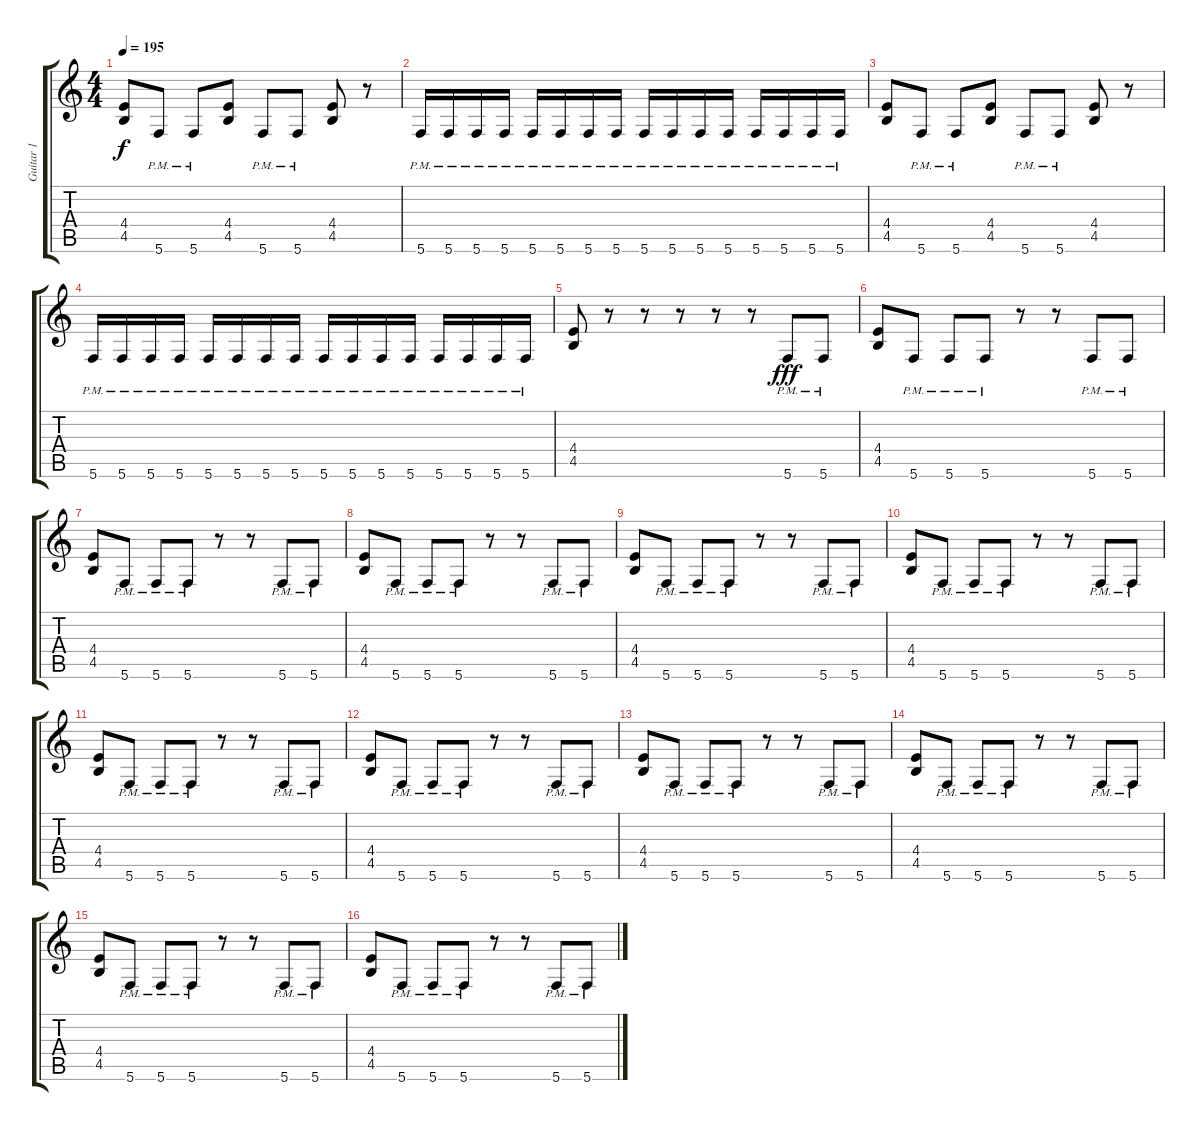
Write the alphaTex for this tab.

\track ("Guitar 1" "Guitar 1") {instrument distortionguitar}
\staff {score tabs}
\tuning (D4 A3 F3 C3 G2 C2) {hide}
\ts (4 4)
\tempo 195
\clef g2
\ks c
(4.4 4.5).8{dy f} 5.6{pm}.8 5.6{pm}.8 (4.4 4.5).8 5.6{pm}.8 5.6{pm}.8 (4.4 4.5).8 r.8 |
5.6{pm}.16 5.6{pm}.16 5.6{pm}.16 5.6{pm}.16 5.6{pm}.16 5.6{pm}.16 5.6{pm}.16 5.6{pm}.16 5.6{pm}.16 5.6{pm}.16 5.6{pm}.16 5.6{pm}.16 5.6{pm}.16 5.6{pm}.16 5.6{pm}.16 5.6{pm}.16 |
(4.4 4.5).8 5.6{pm}.8 5.6{pm}.8 (4.4 4.5).8 5.6{pm}.8 5.6{pm}.8 (4.4 4.5).8 r.8 |
5.6{pm}.16 5.6{pm}.16 5.6{pm}.16 5.6{pm}.16 5.6{pm}.16 5.6{pm}.16 5.6{pm}.16 5.6{pm}.16 5.6{pm}.16 5.6{pm}.16 5.6{pm}.16 5.6{pm}.16 5.6{pm}.16 5.6{pm}.16 5.6{pm}.16 5.6{pm}.16 |
(4.4 4.5).8 r.8 r.8 r.8 r.8 r.8 5.6{pm}.8{dy fff} 5.6{pm}.8 |
(4.4 4.5).8 5.6{pm}.8 5.6{pm}.8 5.6{pm}.8 r.8 r.8 5.6{pm}.8 5.6{pm}.8 |
(4.4 4.5).8 5.6{pm}.8 5.6{pm}.8 5.6{pm}.8 r.8 r.8 5.6{pm}.8 5.6{pm}.8 |
(4.4 4.5).8 5.6{pm}.8 5.6{pm}.8 5.6{pm}.8 r.8 r.8 5.6{pm}.8 5.6{pm}.8 |
(4.4 4.5).8 5.6{pm}.8 5.6{pm}.8 5.6{pm}.8 r.8 r.8 5.6{pm}.8 5.6{pm}.8 |
(4.4 4.5).8 5.6{pm}.8 5.6{pm}.8 5.6{pm}.8 r.8 r.8 5.6{pm}.8 5.6{pm}.8 |
(4.4 4.5).8 5.6{pm}.8 5.6{pm}.8 5.6{pm}.8 r.8 r.8 5.6{pm}.8 5.6{pm}.8 |
(4.4 4.5).8 5.6{pm}.8 5.6{pm}.8 5.6{pm}.8 r.8 r.8 5.6{pm}.8 5.6{pm}.8 |
(4.4 4.5).8 5.6{pm}.8 5.6{pm}.8 5.6{pm}.8 r.8 r.8 5.6{pm}.8 5.6{pm}.8 |
(4.4 4.5).8 5.6{pm}.8 5.6{pm}.8 5.6{pm}.8 r.8 r.8 5.6{pm}.8 5.6{pm}.8 |
(4.4 4.5).8 5.6{pm}.8 5.6{pm}.8 5.6{pm}.8 r.8 r.8 5.6{pm}.8 5.6{pm}.8 |
(4.4 4.5).8 5.6{pm}.8 5.6{pm}.8 5.6{pm}.8 r.8 r.8 5.6{pm}.8 5.6{pm}.8
